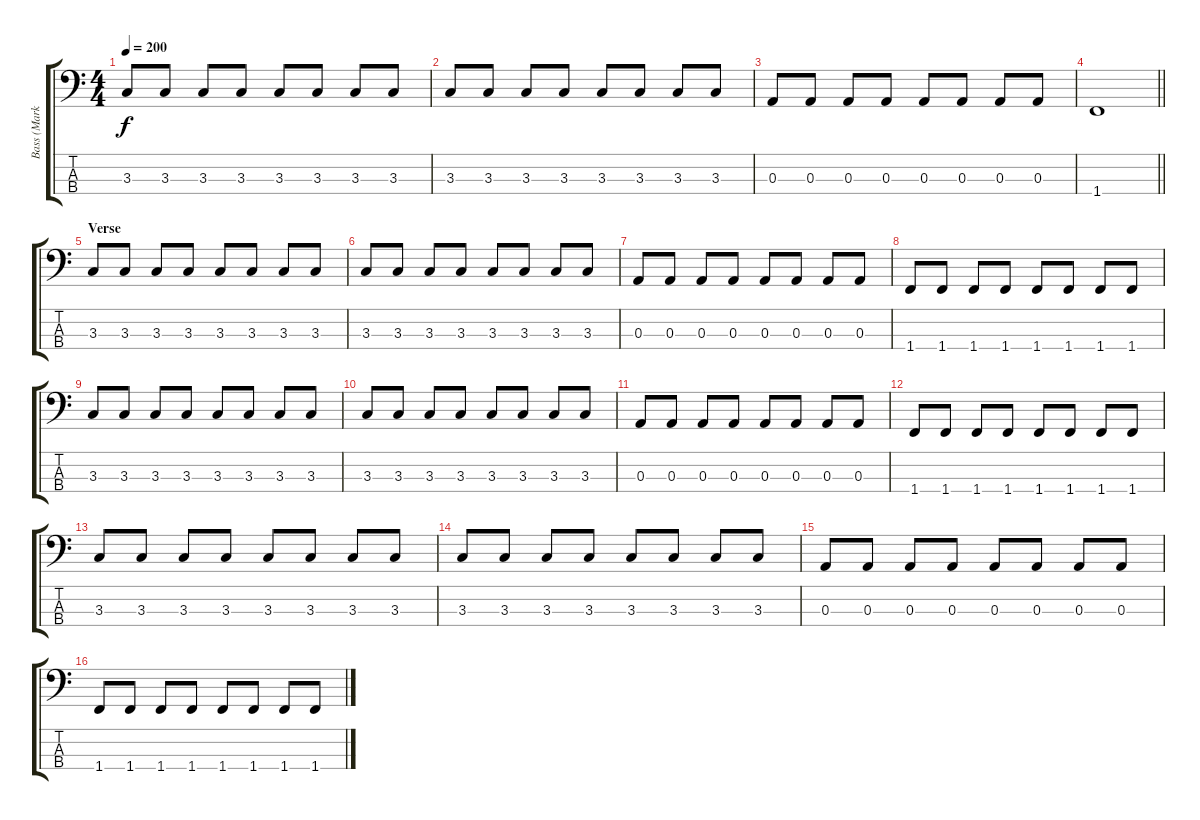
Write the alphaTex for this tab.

\track ("Bass (Mark)" "Bass (Mark") {instrument electricbasspick}
\staff {score tabs}
\tuning (G2 D2 A1 E1) {hide}
\ts (4 4)
\tempo 200
\clef f4
\ks c
3.3.8{dy f} 3.3.8 3.3.8 3.3.8 3.3.8 3.3.8 3.3.8 3.3.8 |
3.3.8 3.3.8 3.3.8 3.3.8 3.3.8 3.3.8 3.3.8 3.3.8 |
0.3.8 0.3.8 0.3.8 0.3.8 0.3.8 0.3.8 0.3.8 0.3.8 |
\barLineRight lightlight
1.4.1 |
\section ("" "Verse")
3.3.8 3.3.8 3.3.8 3.3.8 3.3.8 3.3.8 3.3.8 3.3.8 |
3.3.8 3.3.8 3.3.8 3.3.8 3.3.8 3.3.8 3.3.8 3.3.8 |
0.3.8 0.3.8 0.3.8 0.3.8 0.3.8 0.3.8 0.3.8 0.3.8 |
1.4.8 1.4.8 1.4.8 1.4.8 1.4.8 1.4.8 1.4.8 1.4.8 |
3.3.8 3.3.8 3.3.8 3.3.8 3.3.8 3.3.8 3.3.8 3.3.8 |
3.3.8 3.3.8 3.3.8 3.3.8 3.3.8 3.3.8 3.3.8 3.3.8 |
0.3.8 0.3.8 0.3.8 0.3.8 0.3.8 0.3.8 0.3.8 0.3.8 |
1.4.8 1.4.8 1.4.8 1.4.8 1.4.8 1.4.8 1.4.8 1.4.8 |
3.3.8 3.3.8 3.3.8 3.3.8 3.3.8 3.3.8 3.3.8 3.3.8 |
3.3.8 3.3.8 3.3.8 3.3.8 3.3.8 3.3.8 3.3.8 3.3.8 |
0.3.8 0.3.8 0.3.8 0.3.8 0.3.8 0.3.8 0.3.8 0.3.8 |
1.4.8 1.4.8 1.4.8 1.4.8 1.4.8 1.4.8 1.4.8 1.4.8
